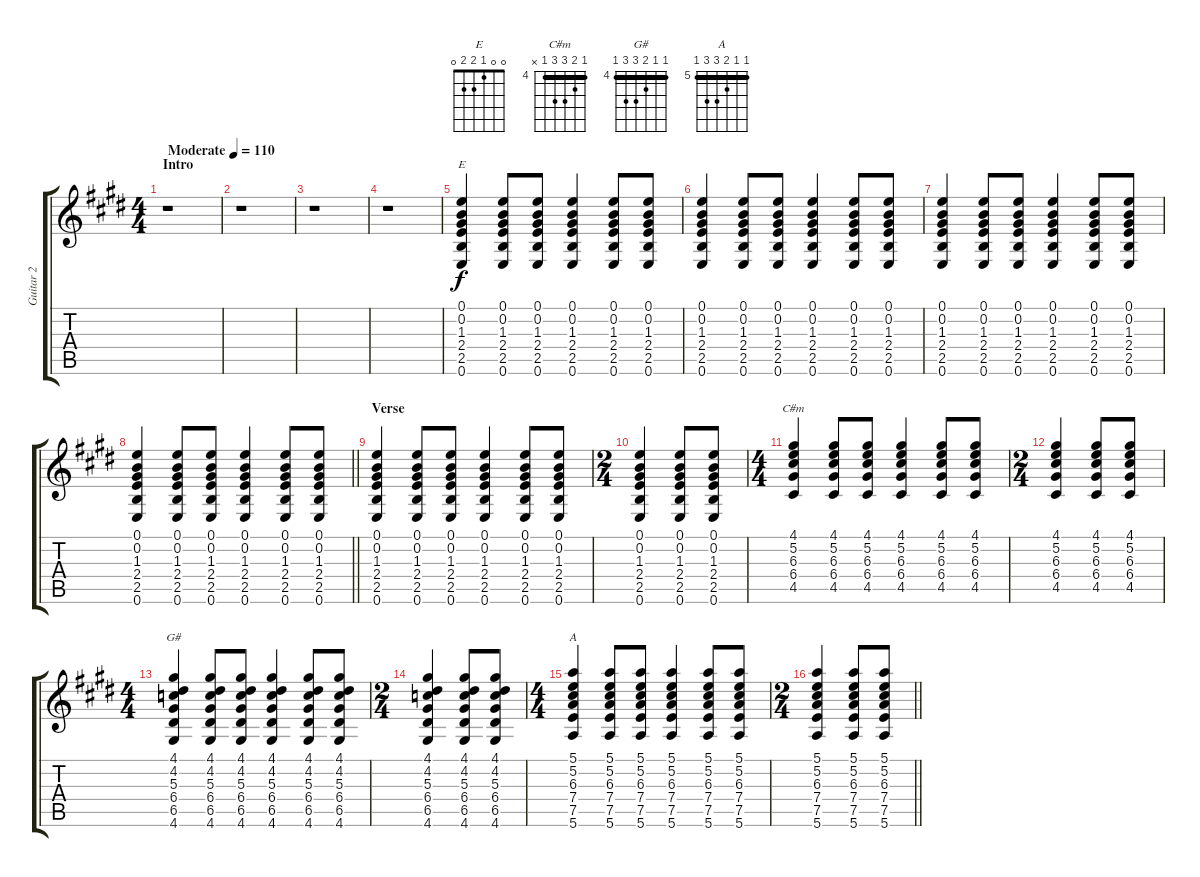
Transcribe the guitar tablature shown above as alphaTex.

\track ("Guitar 2" "Guitar 2") {instrument electricguitarmuted}
\staff {score tabs}
\tuning (E4 B3 G3 D3 A2 E2) {hide}
\chord ("E" 0 0 1 2 2 0)
\chord ("C#m" 4 5 6 6 4 x) {firstfret 4 barre 4}
\chord ("G#" 4 4 5 6 6 4) {firstfret 4 barre 4}
\chord ("A" 5 5 6 7 7 5) {firstfret 5 barre 5}
\ts (4 4)
\section ("" "Intro")
\tempo (110 "Moderate")
\clef g2
\ks e
r.1{dy f instrument electricguitarmuted} |
r.1 |
r.1 |
r.1 |
(0.1 0.2 1.3 2.4 2.5 0.6).4{ch "E"} (0.1 0.2 1.3 2.4 2.5 0.6).8 (0.1 0.2 1.3 2.4 2.5 0.6).8 (0.1 0.2 1.3 2.4 2.5 0.6).4 (0.1 0.2 1.3 2.4 2.5 0.6).8 (0.1 0.2 1.3 2.4 2.5 0.6).8 |
(0.1 0.2 1.3 2.4 2.5 0.6).4 (0.1 0.2 1.3 2.4 2.5 0.6).8 (0.1 0.2 1.3 2.4 2.5 0.6).8 (0.1 0.2 1.3 2.4 2.5 0.6).4 (0.1 0.2 1.3 2.4 2.5 0.6).8 (0.1 0.2 1.3 2.4 2.5 0.6).8 |
(0.1 0.2 1.3 2.4 2.5 0.6).4 (0.1 0.2 1.3 2.4 2.5 0.6).8 (0.1 0.2 1.3 2.4 2.5 0.6).8 (0.1 0.2 1.3 2.4 2.5 0.6).4 (0.1 0.2 1.3 2.4 2.5 0.6).8 (0.1 0.2 1.3 2.4 2.5 0.6).8 |
\barLineRight lightlight
(0.1 0.2 1.3 2.4 2.5 0.6).4 (0.1 0.2 1.3 2.4 2.5 0.6).8 (0.1 0.2 1.3 2.4 2.5 0.6).8 (0.1 0.2 1.3 2.4 2.5 0.6).4 (0.1 0.2 1.3 2.4 2.5 0.6).8 (0.1 0.2 1.3 2.4 2.5 0.6).8 |
\section ("" "Verse")
(0.1 0.2 1.3 2.4 2.5 0.6).4 (0.1 0.2 1.3 2.4 2.5 0.6).8 (0.1 0.2 1.3 2.4 2.5 0.6).8 (0.1 0.2 1.3 2.4 2.5 0.6).4 (0.1 0.2 1.3 2.4 2.5 0.6).8 (0.1 0.2 1.3 2.4 2.5 0.6).8 |
\ts (2 4)
(0.1 0.2 1.3 2.4 2.5 0.6).4 (0.1 0.2 1.3 2.4 2.5 0.6).8 (0.1 0.2 1.3 2.4 2.5 0.6).8 |
\ts (4 4)
(4.1 5.2 6.3 6.4 4.5).4{ch "C#m"} (4.1 5.2 6.3 6.4 4.5).8 (4.1 5.2 6.3 6.4 4.5).8 (4.1 5.2 6.3 6.4 4.5).4 (4.1 5.2 6.3 6.4 4.5).8 (4.1 5.2 6.3 6.4 4.5).8 |
\ts (2 4)
(4.1 5.2 6.3 6.4 4.5).4 (4.1 5.2 6.3 6.4 4.5).8 (4.1 5.2 6.3 6.4 4.5).8 |
\ts (4 4)
(4.1 4.2 5.3 6.4 6.5 4.6).4{ch "G#"} (4.1 4.2 5.3 6.4 6.5 4.6).8 (4.1 4.2 5.3 6.4 6.5 4.6).8 (4.1 4.2 5.3 6.4 6.5 4.6).4 (4.1 4.2 5.3 6.4 6.5 4.6).8 (4.1 4.2 5.3 6.4 6.5 4.6).8 |
\ts (2 4)
(4.1 4.2 5.3 6.4 6.5 4.6).4 (4.1 4.2 5.3 6.4 6.5 4.6).8 (4.1 4.2 5.3 6.4 6.5 4.6).8 |
\ts (4 4)
(5.1 5.2 6.3 7.4 7.5 5.6).4{ch "A"} (5.1 5.2 6.3 7.4 7.5 5.6).8 (5.1 5.2 6.3 7.4 7.5 5.6).8 (5.1 5.2 6.3 7.4 7.5 5.6).4 (5.1 5.2 6.3 7.4 7.5 5.6).8 (5.1 5.2 6.3 7.4 7.5 5.6).8 |
\ts (2 4)
\barLineRight lightlight
(5.1 5.2 6.3 7.4 7.5 5.6).4 (5.1 5.2 6.3 7.4 7.5 5.6).8 (5.1 5.2 6.3 7.4 7.5 5.6).8
